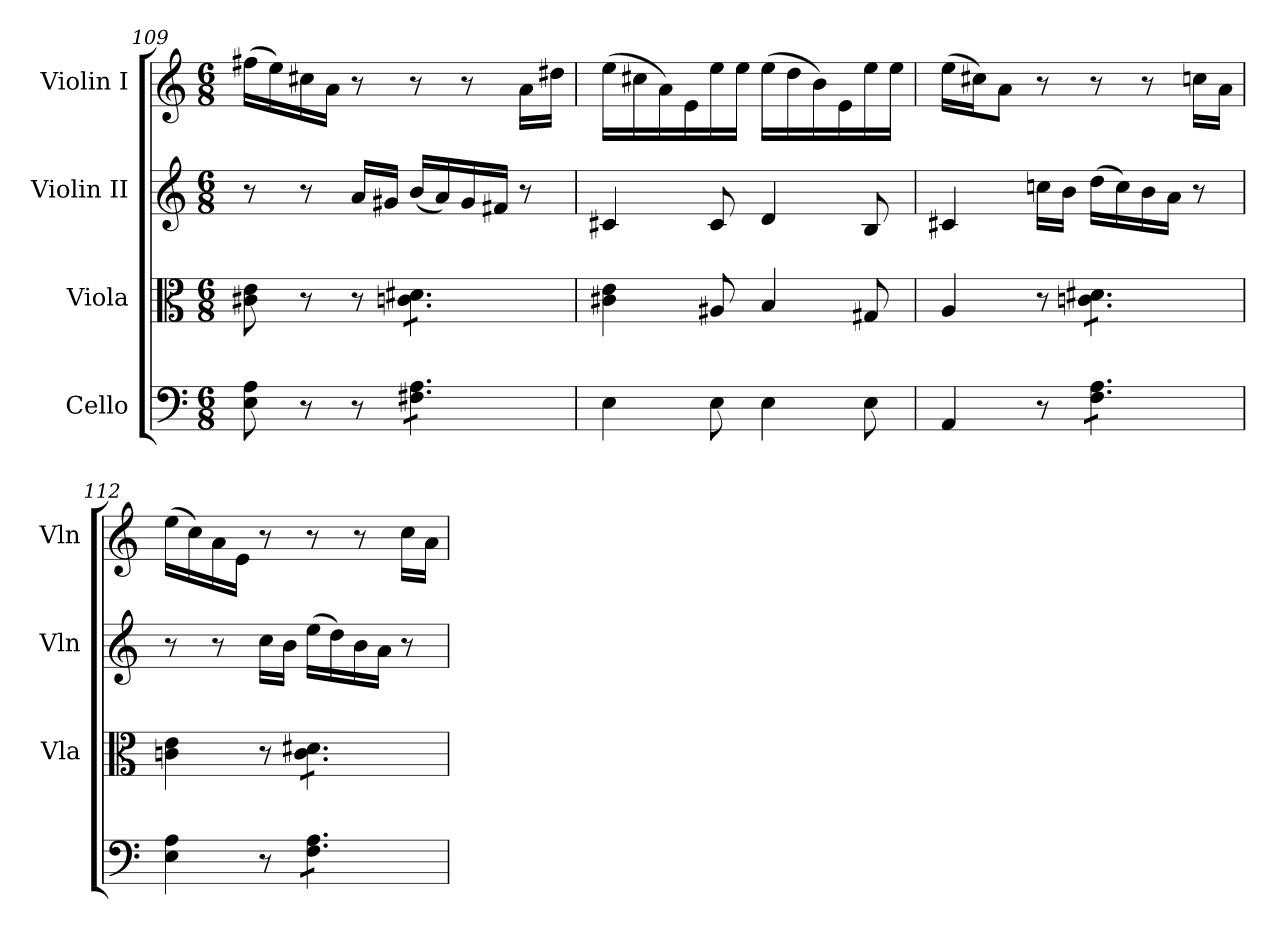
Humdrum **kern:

**kern	**kern	**kern	**kern
*part4	*part3	*part2	*part1
*staff4	*staff3	*staff2	*staff1
*I"Cello	*I"Viola	*I"Violin II	*I"Violin I
*	*I'Vla	*I'Vln	*I'Vln
*clefF4	*clefC3	*clefG2	*clefG2
*k[]	*k[]	*k[]	*k[]
*M6/8	*M6/8	*M6/8	*M6/8
=109	=109	=109	=109
8E\ 8A\	8c#X\ 8e\	8r	(>16ff#X\LL
.	.	.	16ee\)
8r	8r	8r	16cc#X\
.	.	.	16a\JJ
8r	8r	16a/LL	8r
.	.	16g#X/JJ	.
*tremolo	*	*	*
*	*tremolo	*	*
8F#X\ 8A\L	8cn\ 8d#X\L	(<16b/LL	8r
.	.	16a/)	.
8F#X\ 8A\	8cn\ 8d#X\	16g#/	8r
.	.	16f#X/JJ	.
8F#X\ 8A\J	8cn\ 8d#X\J	8r	16a\LL
*	*Xtremolo	*	*
*Xtremolo	*	*	*
.	.	.	16dd#X\JJ
=110	=110	=110	=110
4E\	4c#X\ 4e\	4c#X/	(>16ee\LL
.	.	.	16cc#X\
.	.	.	16a\)
.	.	.	16e\
8E\	8A#X/	8c#/	16ee\
.	.	.	16ee\JJ
4E\	4B/	4d/	(>16ee\LL
.	.	.	16dd\
.	.	.	16b\)
.	.	.	16e\
8E\	8G#X/	8B/	16ee\
.	.	.	16ee\JJ
!!LO:LB:g=z
=111	=111	=111	=111
4AA/	4A/	4c#X/	(>16ee\LL
.	.	.	16cc#X\J)
.	.	.	8a\J
8r	8r	16ccn\LL	8r
.	.	16b\JJ	.
*tremolo	*	*	*
*	*tremolo	*	*
8F\ 8A\L	8cn\ 8d#X\L	(>16dd\LL	8r
.	.	16cc\)	.
8F\ 8A\	8cn\ 8d#X\	16b\	8r
.	.	16a\JJ	.
8F\ 8A\J	8cn\ 8d#X\J	8r	16ccn\LL
*	*Xtremolo	*	*
*Xtremolo	*	*	*
.	.	.	16a\JJ
=112	=112	=112	=112
4E\ 4A\	4cn\ 4e\	8r	(>16ee\LL
.	.	.	16cc\)
.	.	8r	16a\
.	.	.	16e\JJ
8r	8r	16cc\LL	8r
.	.	16b\JJ	.
*tremolo	*	*	*
*	*tremolo	*	*
8F\ 8A\L	8c\ 8d#X\L	(>16ee\LL	8r
.	.	16dd\)	.
8F\ 8A\	8c\ 8d#X\	16b\	8r
.	.	16a\JJ	.
8F\ 8A\J	8c\ 8d#X\J	8r	16cc\LL
*	*Xtremolo	*	*
*Xtremolo	*	*	*
.	.	.	16a\JJ
=	=	=	=
*-	*-	*-	*-
